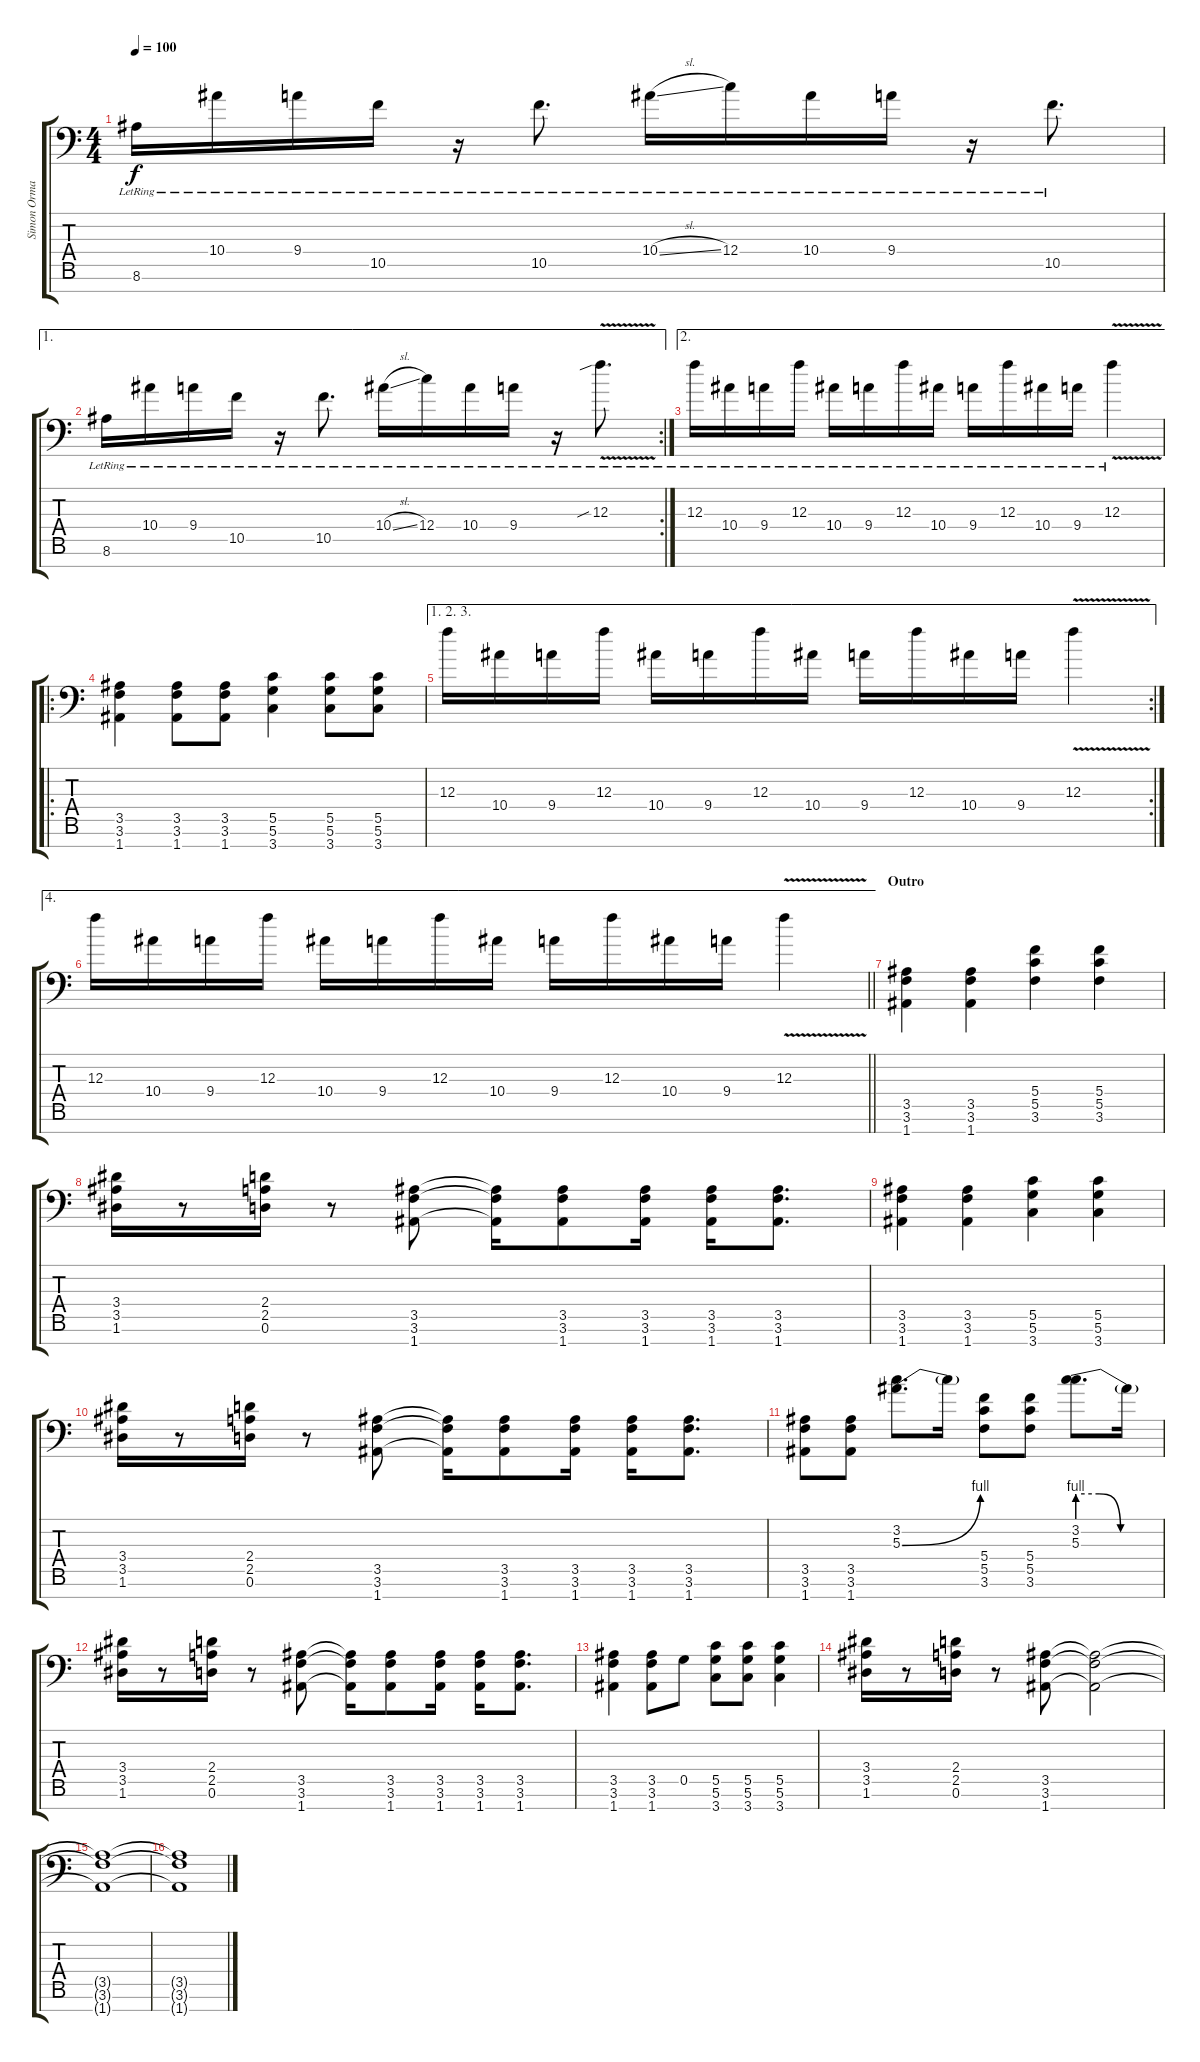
\track ("Simon Ormandy | Gtr. 1" "Simon Orma") {instrument electricguitarclean}
\staff {score tabs}
\tuning (D4 A3 F3 C3 G2 D2 A1) {hide}
\ts (4 4)
\tempo 100
\clef f4
\ks c
8.6{lr}.16{dy f} 10.4{lr}.16 9.4{lr}.16 10.5{lr}.16 r.16 10.5{lr}.8{d} 10.4{sl lr}.16 12.4{lr}.16 10.4{lr}.16 9.4{lr}.16 r.16 10.5{lr}.8{d} |
\ae 1
\rc 2
8.6{lr}.16 10.4{lr}.16 9.4{lr}.16 10.5{lr}.16 r.16 10.5{lr}.8{d} 10.4{sl lr}.16 12.4{lr}.16 10.4{lr}.16 9.4{lr}.16 r.16 12.3{v sib lr}.8{d} |
\ae 2
12.3{lr}.16 10.4{lr}.16 9.4{lr}.16 12.3{lr}.16 10.4{lr}.16 9.4{lr}.16 12.3{lr}.16 10.4{lr}.16 9.4{lr}.16 12.3{lr}.16 10.4{lr}.16 9.4{lr}.16 12.3{v lr}.4 |
\ro
(3.5 3.6 1.7).4{instrument distortionguitar} (3.5 3.6 1.7).8 (3.5 3.6 1.7).8 (5.5 5.6 3.7).4 (5.5 5.6 3.7).8 (5.5 5.6 3.7).8 |
\ae (1 2 3)
\rc 2
12.3.16{instrument electricguitarclean} 10.4.16 9.4.16 12.3.16 10.4.16 9.4.16 12.3.16 10.4.16 9.4.16 12.3.16 10.4.16 9.4.16 12.3{v}.4 |
\ae 4
\barLineRight lightlight
12.3.16{instrument electricguitarclean} 10.4.16 9.4.16 12.3.16 10.4.16 9.4.16 12.3.16 10.4.16 9.4.16 12.3.16 10.4.16 9.4.16 12.3{v}.4 |
\section ("" "Outro")
(3.5 3.6 1.7).4{instrument distortionguitar} (3.5 3.6 1.7).4 (5.4 5.5 3.6).4 (5.4 5.5 3.6).4 |
(3.4 3.5 1.6).16 r.8 (2.4 2.5 0.6).16 r.8 (3.5 3.6 1.7).8 (3.5{t} 3.6{t} 1.7{t}).16 (3.5 3.6 1.7).8 (3.5 3.6 1.7).16 (3.5 3.6 1.7).16 (3.5 3.6 1.7).8{d} |
(3.5 3.6 1.7).4 (3.5 3.6 1.7).4 (5.5 5.6 3.7).4 (5.5 5.6 3.7).4 |
(3.4 3.5 1.6).16 r.8 (2.4 2.5 0.6).16 r.8 (3.5 3.6 1.7).8 (3.5{t} 3.6{t} 1.7{t}).16 (3.5 3.6 1.7).8 (3.5 3.6 1.7).16 (3.5 3.6 1.7).16 (3.5 3.6 1.7).8{d} |
(3.5 3.6 1.7).8 (3.5 3.6 1.7).8 (3.2 5.3{be (bend 0 0 60 4)}).8{d} 5.3{t}.16 (5.4 5.5 3.6).8 (5.4 5.5 3.6).8 (3.2 5.3{be (custom 0 4 15 4 30 0 60 0)}).8{d} 5.3{t}.16 |
(3.4 3.5 1.6).16 r.8 (2.4 2.5 0.6).16 r.8 (3.5 3.6 1.7).8 (3.5{t} 3.6{t} 1.7{t}).16 (3.5 3.6 1.7).8 (3.5 3.6 1.7).16 (3.5 3.6 1.7).16 (3.5 3.6 1.7).8{d} |
(3.5 3.6 1.7).4 (3.5 3.6 1.7).8 0.5.8 (5.5 5.6 3.7).8 (5.5 5.6 3.7).8 (5.5 5.6 3.7).4 |
(3.4 3.5 1.6).16 r.8 (2.4 2.5 0.6).16 r.8 (3.5 3.6 1.7).8 (3.5{t} 3.6{t} 1.7{t}).2 |
(3.5{t} 3.6{t} 1.7{t}).1 |
(3.5{t} 3.6{t} 1.7{t}).1
